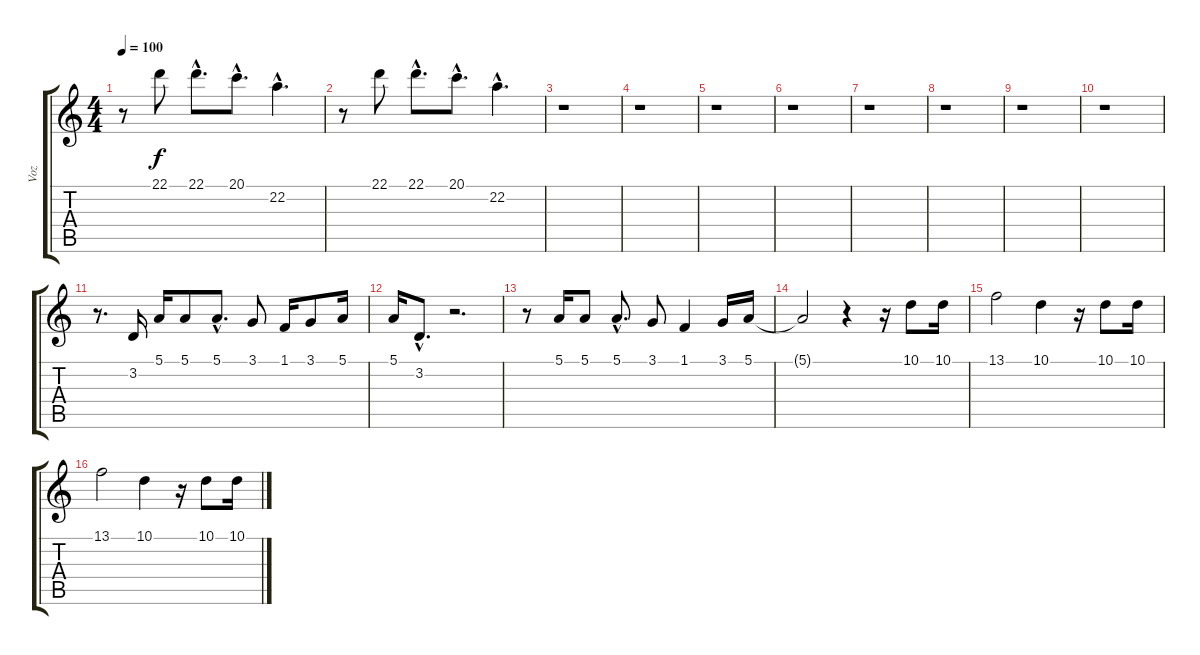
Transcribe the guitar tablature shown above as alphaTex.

\track ("Voz" "Voz") {instrument sopranosax}
\staff {score tabs}
\tuning (E4 B3 G3 D3 A2 E2) {hide}
\ts (4 4)
\tempo 100
\clef g2
\ks c
r.8{dy f} 22.1.8 22.1{hac}.8{d} 20.1{hac}.8{d} 22.2{hac}.4{d} |
r.8 22.1.8 22.1{hac}.8{d} 20.1{hac}.8{d} 22.2{hac}.4{d} |
r.1 |
r.1 |
r.1 |
r.1 |
r.1 |
r.1 |
r.1 |
r.1 |
r.8{d} 3.2.16 5.1.16 5.1.8 5.1{hac}.8{d} 3.1.8 1.1.16 3.1.8 5.1.16 |
5.1.16 3.2{hac}.8{d} r.2{d} |
r.8 5.1.16 5.1.8 5.1{hac}.8{d} 3.1.8 1.1.4 3.1.16 5.1.16 |
5.1{t}.2 r.4 r.16 10.1.8 10.1.16 |
13.1.2 10.1.4 r.16 10.1.8 10.1.16 |
13.1.2 10.1.4 r.16 10.1.8 10.1.16
